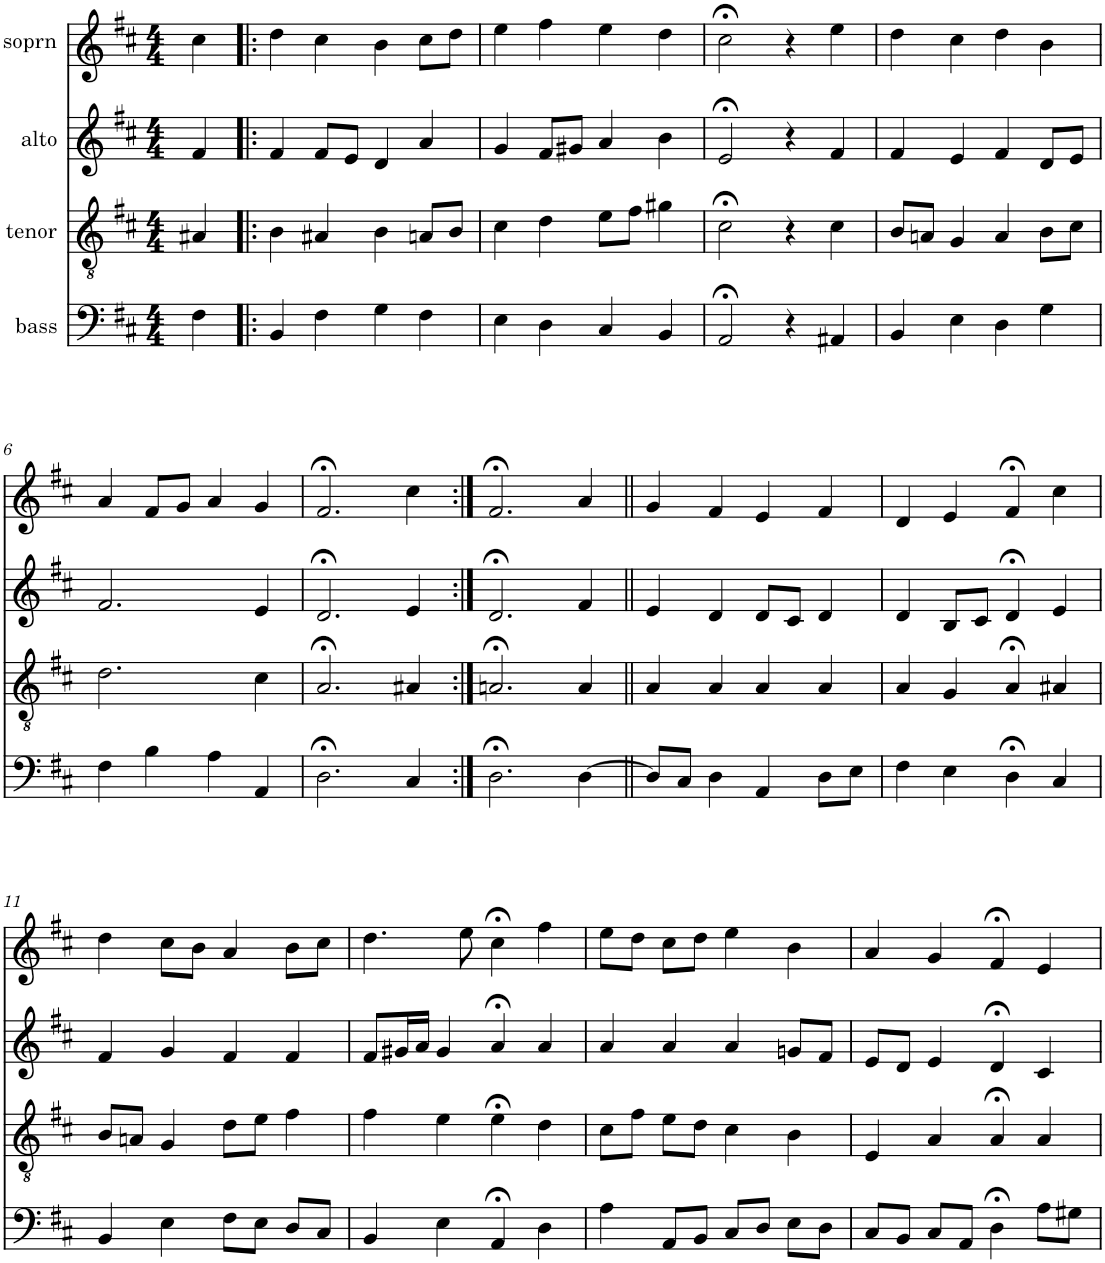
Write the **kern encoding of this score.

**kern	**kern	**kern	**kern
*part4	*part3	*part2	*part1
*staff4	*staff3	*staff2	*staff1
*I"bass	*I"tenor	*I"alto	*I"soprn
*clefF4	*clefGv2	*clefG2	*clefG2
*k[f#c#]	*k[f#c#]	*k[f#c#]	*k[f#c#]
*D:	*D:	*D:	*D:
*M4/4	*M4/4	*M4/4	*M4/4
=1	=1	=1	=1
4F#\	4A#X/	4f#/	4cc#\
=2!|:	=2!|:	=2!|:	=2!|:
4BB/	4B\	4f#/	4dd\
4F#\	4A#X/	8f#/L	4cc#\
.	.	8e/J	.
4G\	4B\	4d/	4b\
4F#\	8An/L	4a/	8cc#\L
.	8B/J	.	8dd\J
=3	=3	=3	=3
4E\	4c#\	4g/	4ee\
4D\	4d\	8f#/L	4ff#\
.	.	8g#X/J	.
4C#/	8e\L	4a/	4ee\
.	8f#\J	.	.
4BB/	4g#X\	4b\	4dd\
=4	=4	=4	=4
2AA;</	2c#;<\	2e;</	2cc#;<\
4r	4r	4r	4r
4AA#X/	4c#\	4f#/	4ee\
=5	=5	=5	=5
4BB/	8B/L	4f#/	4dd\
.	8An/J	.	.
4E\	4G/	4e/	4cc#\
4D\	4A/	4f#/	4dd\
4G\	8B\L	8d/L	4b\
.	8c#\J	8e/J	.
!!LO:LB:g=z
=6	=6	=6	=6
4F#\	2.d\	2.f#/	4a/
4B\	.	.	8f#/L
.	.	.	8g/J
4A\	.	.	4a/
4AA/	4c#\	4e/	4g/
=7	=7	=7	=7
2.D;<\	2.A;</	2.d;</	2.f#;</
4C#/	4A#X/	4e/	4cc#\
=8:|!	=8:|!	=8:|!	=8:|!
2.D;<\	2.An;</	2.d;</	2.f#;</
[4D\	4A/	4f#/	4a/
=9||	=9||	=9||	=9||
8D/L]	4A/	4e/	4g/
8C#/J	.	.	.
4D\	4A/	4d/	4f#/
4AA/	4A/	8d/L	4e/
.	.	8c#/J	.
8D\L	4A/	4d/	4f#/
8E\J	.	.	.
=10	=10	=10	=10
4F#\	4A/	4d/	4d/
4E\	4G/	8B/L	4e/
.	.	8c#/J	.
4D;<\	4A;</	4d;</	4f#;</
4C#/	4A#X/	4e/	4cc#\
!!LO:LB:g=z
=11	=11	=11	=11
4BB/	8B/L	4f#/	4dd\
.	8An/J	.	.
4E\	4G/	4g/	8cc#\L
.	.	.	8b\J
8F#\L	8d\L	4f#/	4a/
8E\J	8e\J	.	.
8D/L	4f#\	4f#/	8b\L
8C#/J	.	.	8cc#\J
=12	=12	=12	=12
4BB/	4f#\	8f#/L	4.dd\
.	.	16g#X/L	.
.	.	16a/JJ	.
4E\	4e\	4g#/	.
.	.	.	8ee\
4AA;</	4e;<\	4a;</	4cc#;<\
4D\	4d\	4a/	4ff#\
=13	=13	=13	=13
4A\	8c#\L	4a/	8ee\L
.	8f#\J	.	8dd\J
8AA/L	8e\L	4a/	8cc#\L
8BB/J	8d\J	.	8dd\J
8C#/L	4c#\	4a/	4ee\
8D/J	.	.	.
8E\L	4B\	8gn/L	4b\
8D\J	.	8f#/J	.
=14	=14	=14	=14
8C#/L	4E/	8e/L	4a/
8BB/J	.	8d/J	.
8C#/L	4A/	4e/	4g/
8AA/J	.	.	.
4D;<\	4A;</	4d;</	4f#;</
8A\L	4A/	4c#/	4e/
8G#X\J	.	.	.
=	=	=	=
*-	*-	*-	*-
